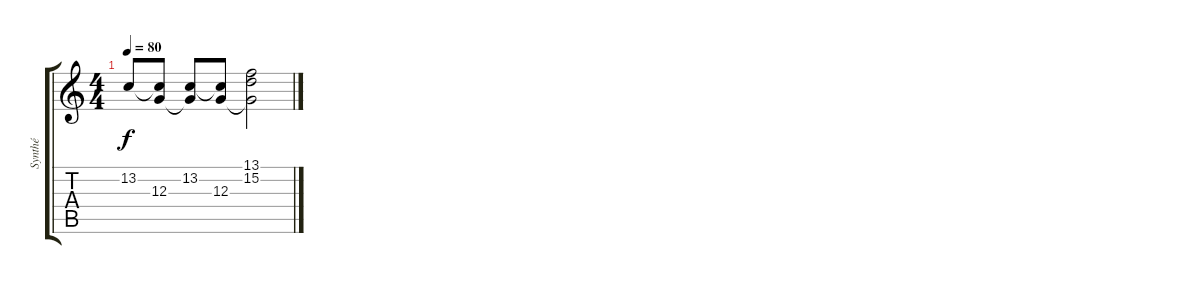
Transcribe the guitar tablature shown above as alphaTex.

\track ("Synthé" "Synthé") {instrument stringensemble1}
\staff {score tabs}
\tuning (E4 B3 G3 D3 A2 E2) {hide}
\ts (4 4)
\tempo 80
\clef g2
\ks c
13.2.8{dy f instrument flute} (13.2{t} 12.3).8 (13.2 12.3{t}).8 (13.2{t} 12.3).8 (13.1 15.2 12.3{t}).2
